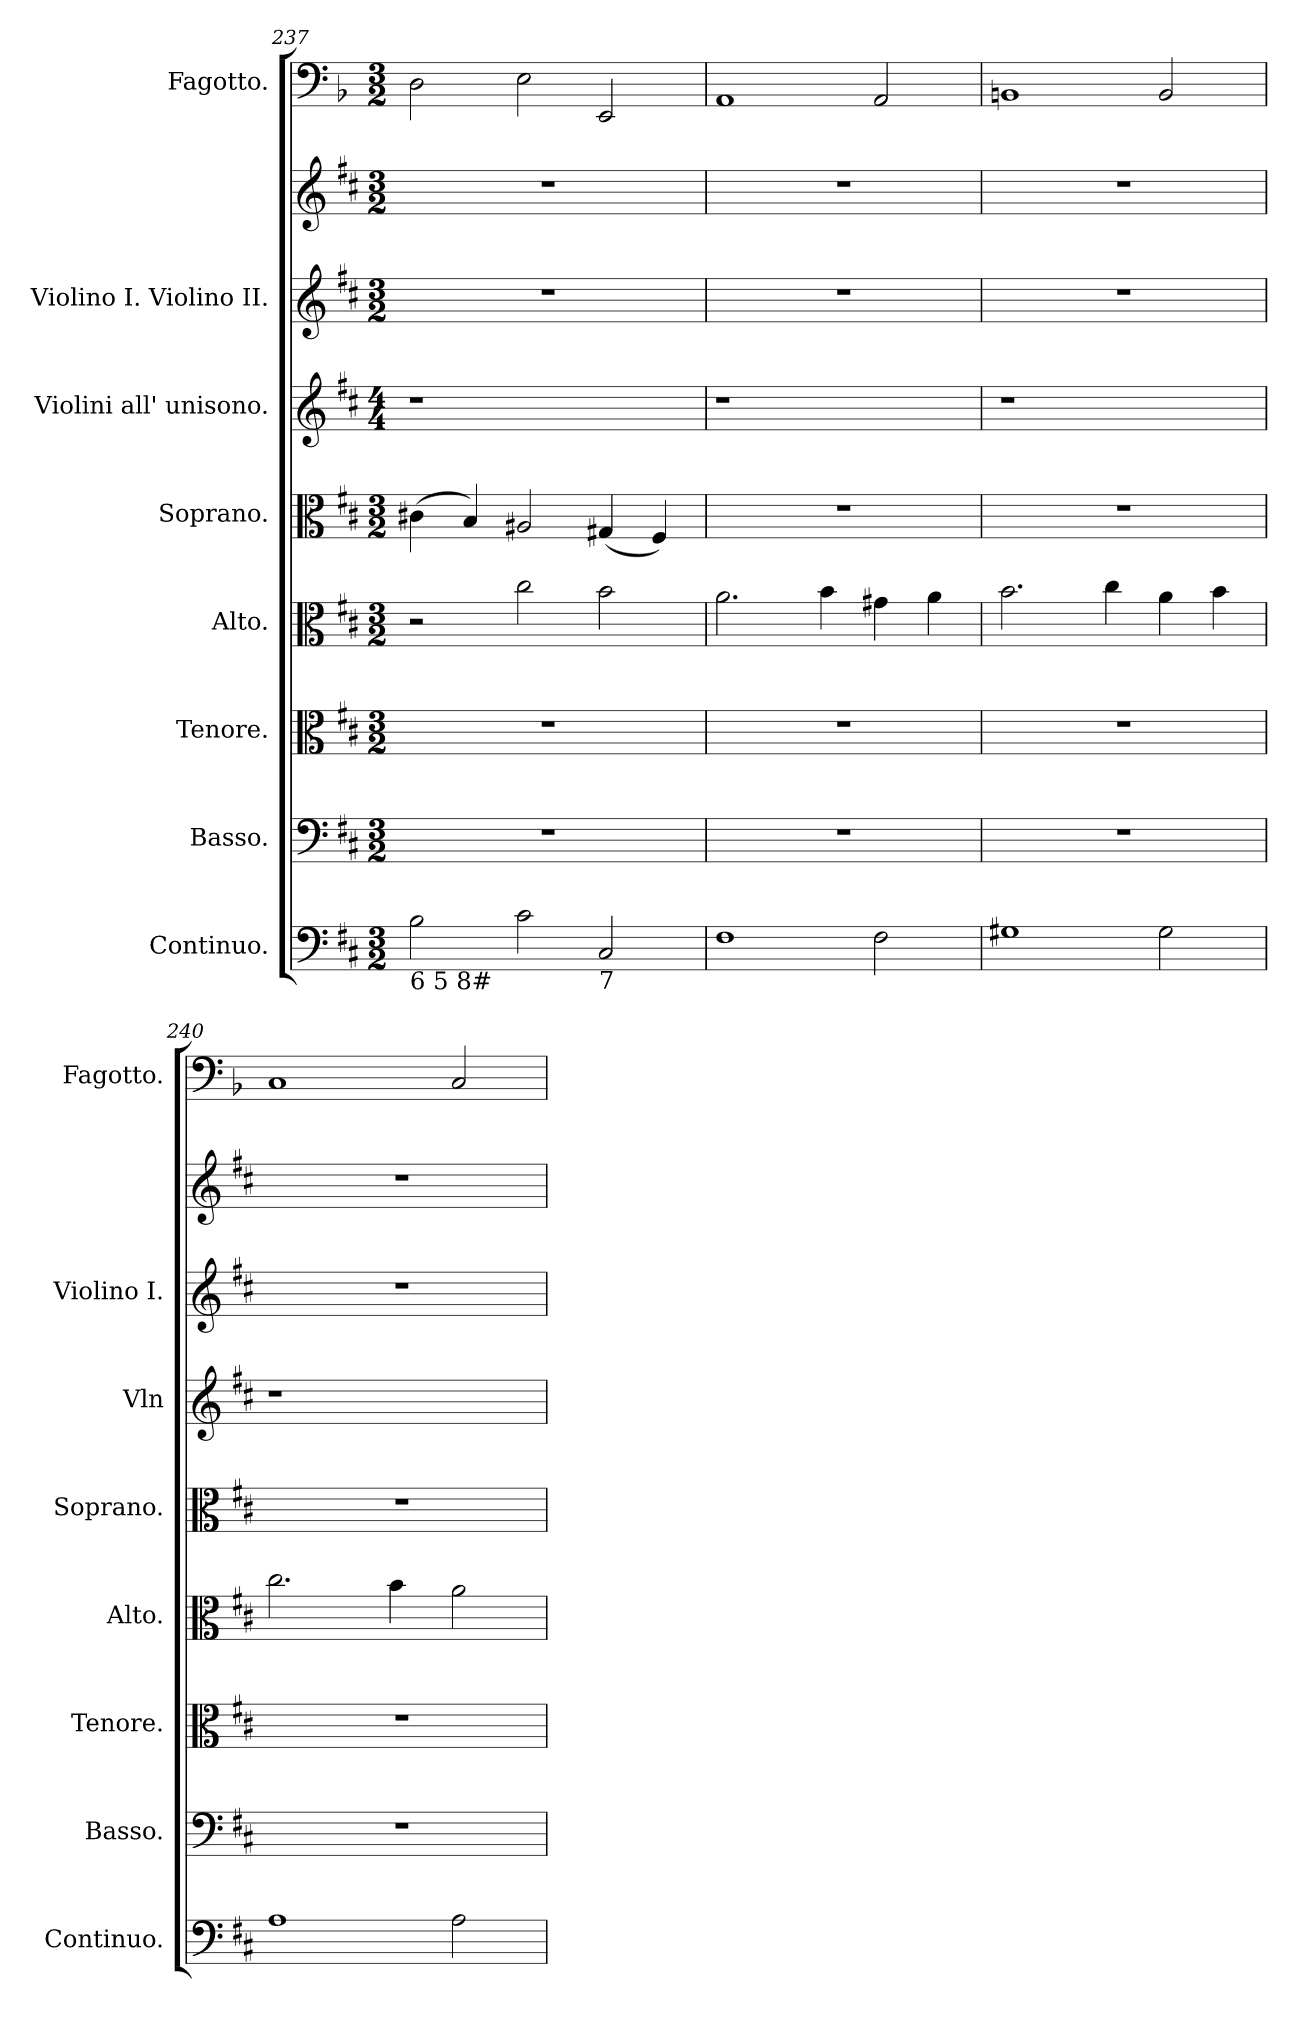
**kern	**kern	**kern	**kern	**kern	**kern	**kern	**kern	**kern
*part8	*part7	*part6	*part5	*part4	*part3	*part2	*part2	*part1
*staff9	*staff8	*staff7	*staff6	*staff5	*staff4	*staff3	*staff2	*staff1
*I"Continuo.	*I"Basso.	*I"Tenore.	*I"Alto.	*I"Soprano.	*I"Violini all' unisono.	*I"Violino I. Violino II.	*	*I"Fagotto.
*I'Continuo.	*I'Basso.	*I'Tenore.	*I'Alto.	*I'Soprano.	*I'Vln	*I'Violino I.	*	*I'Fagotto.
*clefF4	*clefF4	*clefC3	*clefC3	*clefC3	*clefG2	*clefG2	*clefG2	*clefF4
*	*	*	*	*	*	*	*	*ITrd2c3
*k[f#c#]	*k[f#c#]	*k[f#c#]	*k[f#c#]	*k[f#c#]	*k[f#c#]	*k[f#c#]	*k[f#c#]	*k[f#c#]
*D:	*D:	*D:	*D:	*D:	*D:	*D:	*D:	*D:
*M3/2	*M3/2	*M3/2	*M3/2	*M3/2	*M4/4	*M3/2	*M3/2	*M3/2
=237	=237	=237	=237	=237	=237	=237	=237	=237
!LO:TX:b:t=6 5 8#	!	!	!	!	!	!	!	!
2B\	1.r	1.r	2r	(>4c#X\	1r	1.r	1.r	2BB\
.	.	.	.	4B/)	.	.	.	.
2c#\	.	.	2cc#\	2A#X/	.	.	.	2C#\
!LO:TX:b:t=7	!	!	!	!	!	!	!	!
2C#/	.	.	2b\	(<4G#X/	2ryy	.	.	2CC#/
.	.	.	.	4F#/)	.	.	.	.
=238!	=238!	=238!	=238!	=238!	=238!	=238!	=238!	=238!
1F#	1.r	1.r	2.a\	1.r	1r	1.r	1.r	1FF#
.	.	.	4b\	.	.	.	.	.
2F#\	.	.	4g#X\	.	2ryy	.	.	2FF#/
.	.	.	4a\	.	.	.	.	.
!!LO:LB:g=z
=239!	=239!	=239!	=239!	=239!	=239!	=239!	=239!	=239!
1G#X	1.r	1.r	2.b\	1.r	1r	1.r	1.r	1GG#X
.	.	.	4cc#\	.	.	.	.	.
2G#\	.	.	4a\	.	2ryy	.	.	2GG#/
.	.	.	4b\	.	.	.	.	.
=240!	=240!	=240!	=240!	=240!	=240!	=240!	=240!	=240!
1A	1.r	1.r	2.cc#\	1.r	1r	1.r	1.r	1AA
.	.	.	4b\	.	.	.	.	.
2A\	.	.	2a\	.	2ryy	.	.	2AA/
=!	=!	=!	=!	=!	=!	=!	=!	=!
*-	*-	*-	*-	*-	*-	*-	*-	*-
